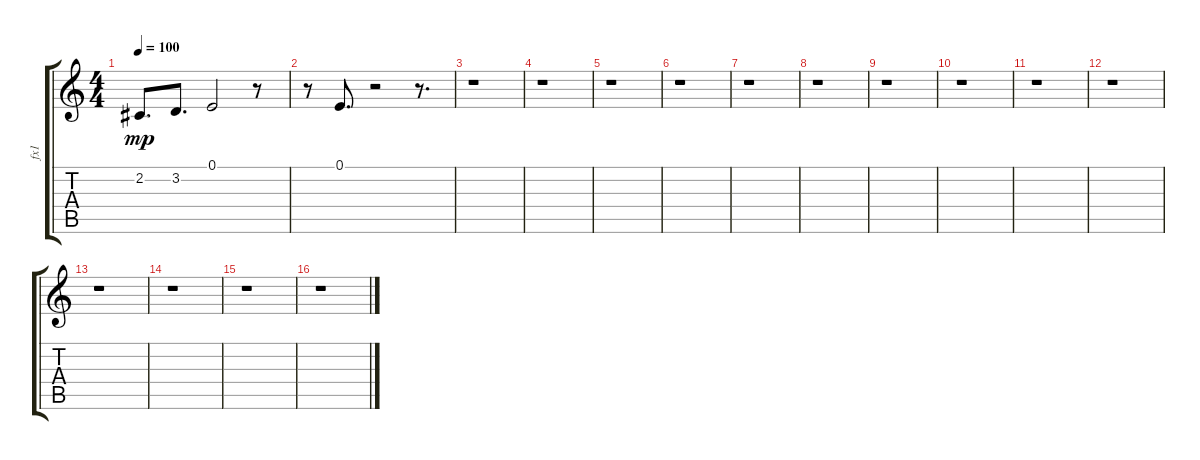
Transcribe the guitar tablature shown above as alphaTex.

\track ("fx1" "fx1") {instrument musicbox}
\staff {score tabs}
\tuning (E4 B3 G3 D3 A2 E2) {hide}
\ts (4 4)
\tempo 100
\clef g2
\ks c
2.2.8{d dy mp} 3.2.8{d} 0.1.2 r.8 |
r.8 0.1.8{d} r.2 r.8{d} |
r.1 |
r.1 |
r.1 |
r.1 |
r.1 |
r.1 |
r.1 |
r.1 |
r.1 |
r.1 |
r.1 |
r.1 |
r.1 |
r.1
